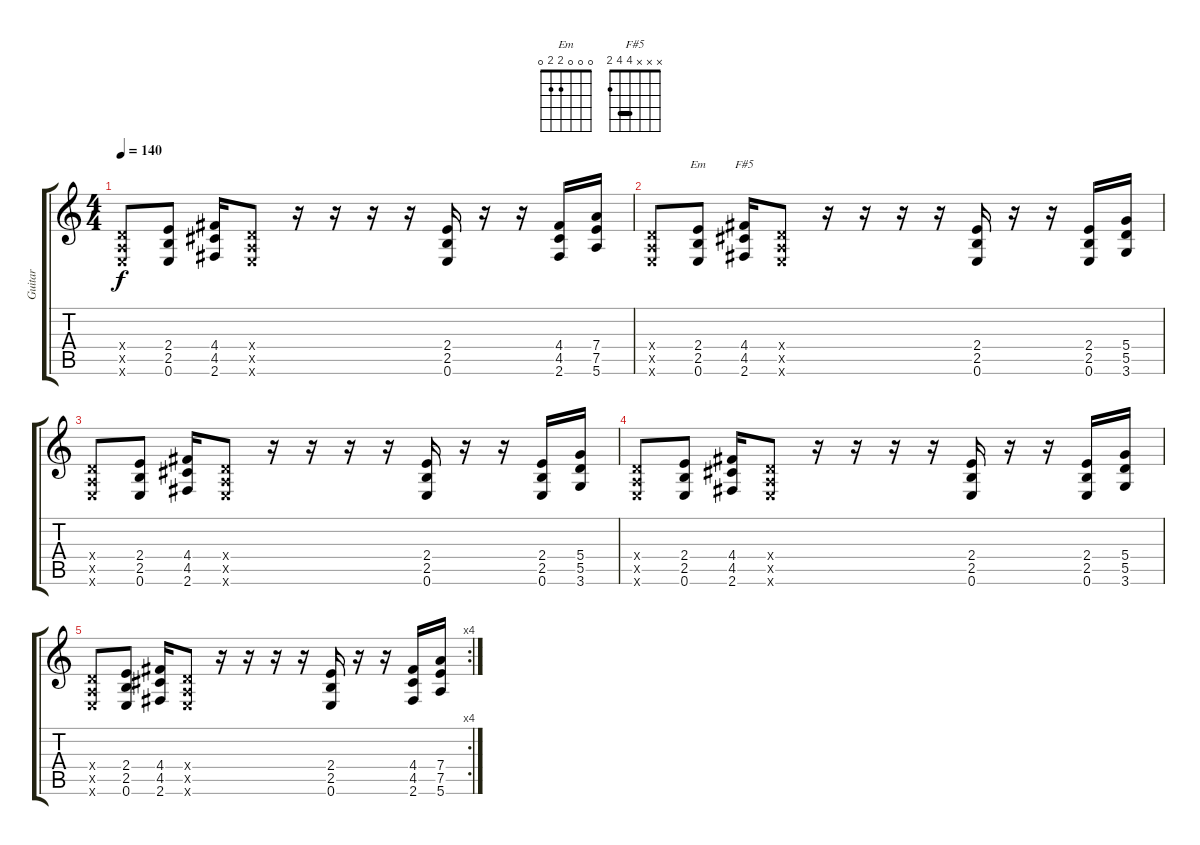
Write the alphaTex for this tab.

\track ("Guitar" "Guitar") {instrument distortionguitar}
\staff {score tabs}
\tuning (E4 B3 G3 D3 A2 E2) {hide}
\chord ("Em" 0 0 0 2 2 0)
\chord ("F#5" x x x 4 4 2) {barre 4}
\ts (4 4)
\tempo 140
\clef g2
\ks c
(0.4{x} 0.5{x} 0.6{x}).8{dy f} (2.4 2.5 0.6).8 (4.4 4.5 2.6).16 (0.4{x} 0.5{x} 0.6{x}).8 r.16 r.16 r.16 r.16 (2.4 2.5 0.6).16 r.16 r.16 (4.4 4.5 2.6).16 (7.4 7.5 5.6).16 |
(0.4{x} 0.5{x} 0.6{x}).8 (2.4 2.5 0.6).8{ch "Em"} (4.4 4.5 2.6).16{ch "F#5"} (0.4{x} 0.5{x} 0.6{x}).8 r.16 r.16 r.16 r.16 (2.4 2.5 0.6).16 r.16 r.16 (2.4 2.5 0.6).16 (5.4 5.5 3.6).16 |
(0.4{x} 0.5{x} 0.6{x}).8 (2.4 2.5 0.6).8 (4.4 4.5 2.6).16 (0.4{x} 0.5{x} 0.6{x}).8 r.16 r.16 r.16 r.16 (2.4 2.5 0.6).16 r.16 r.16 (2.4 2.5 0.6).16 (5.4 5.5 3.6).16 |
(0.4{x} 0.5{x} 0.6{x}).8 (2.4 2.5 0.6).8 (4.4 4.5 2.6).16 (0.4{x} 0.5{x} 0.6{x}).8 r.16 r.16 r.16 r.16 (2.4 2.5 0.6).16 r.16 r.16 (2.4 2.5 0.6).16 (5.4 5.5 3.6).16 |
\rc 4
(0.4{x} 0.5{x} 0.6{x}).8 (2.4 2.5 0.6).8 (4.4 4.5 2.6).16 (0.4{x} 0.5{x} 0.6{x}).8 r.16 r.16 r.16 r.16 (2.4 2.5 0.6).16 r.16 r.16 (4.4 4.5 2.6).16 (7.4 7.5 5.6).16
